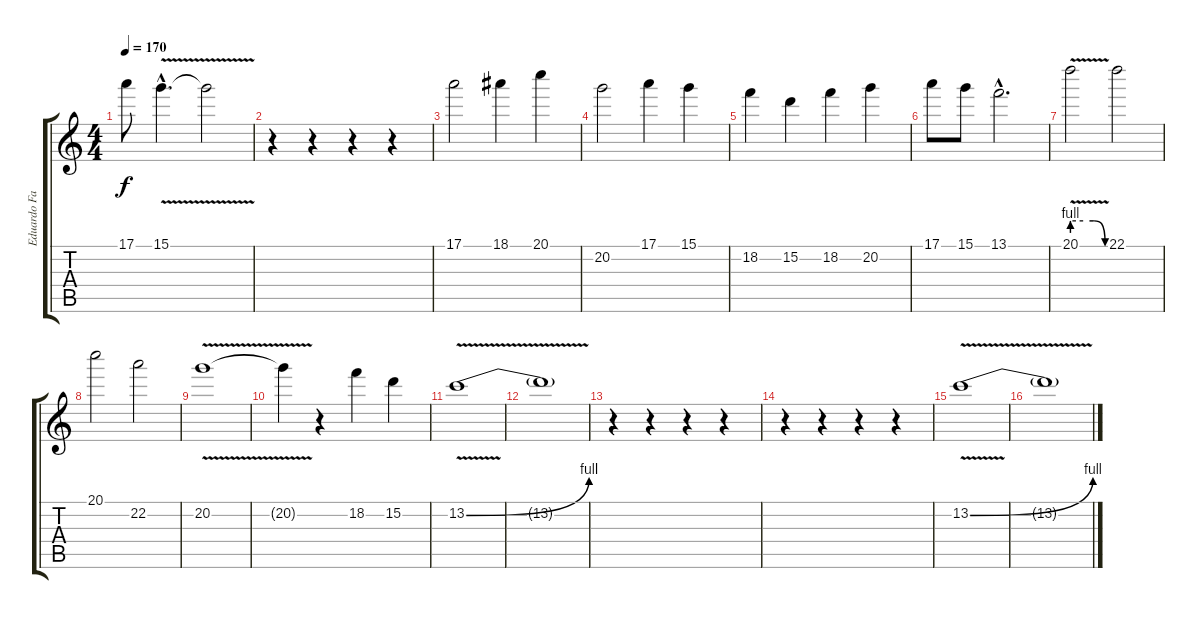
\track ("Eduardo Falaschi" "Eduardo Fa") {instrument overdrivenguitar}
\staff {score tabs}
\tuning (E4 B3 G3 D3 A2 E2) {hide}
\ts (4 4)
\tempo 170
\clef g2
\ks c
17.1{t}.8{dy f} 15.1{v hac}.4{d} 15.1{t}.2 |
r.4 r.4 r.4 r.4 |
17.1.2 18.1.4 20.1.4 |
20.2.2 17.1.4 15.1.4 |
18.2.4 15.2.4 18.2.4 20.2.4 |
17.1.8 15.1.8 13.1{hac}.2{d} |
20.1{be (custom 0 4 20 4 38 4 40 4 60 0) v}.2 22.1.2 |
20.1.2 22.2.2 |
20.2{v}.1 |
20.2{t}.4 r.4 18.2.4 15.2.4 |
13.2{be (bend 0 0 60 4) v}.1 |
13.2{t}.1 |
r.4 r.4 r.4 r.4 |
r.4 r.4 r.4 r.4 |
13.2{be (bend 0 0 60 4) v}.1 |
13.2{t}.1
